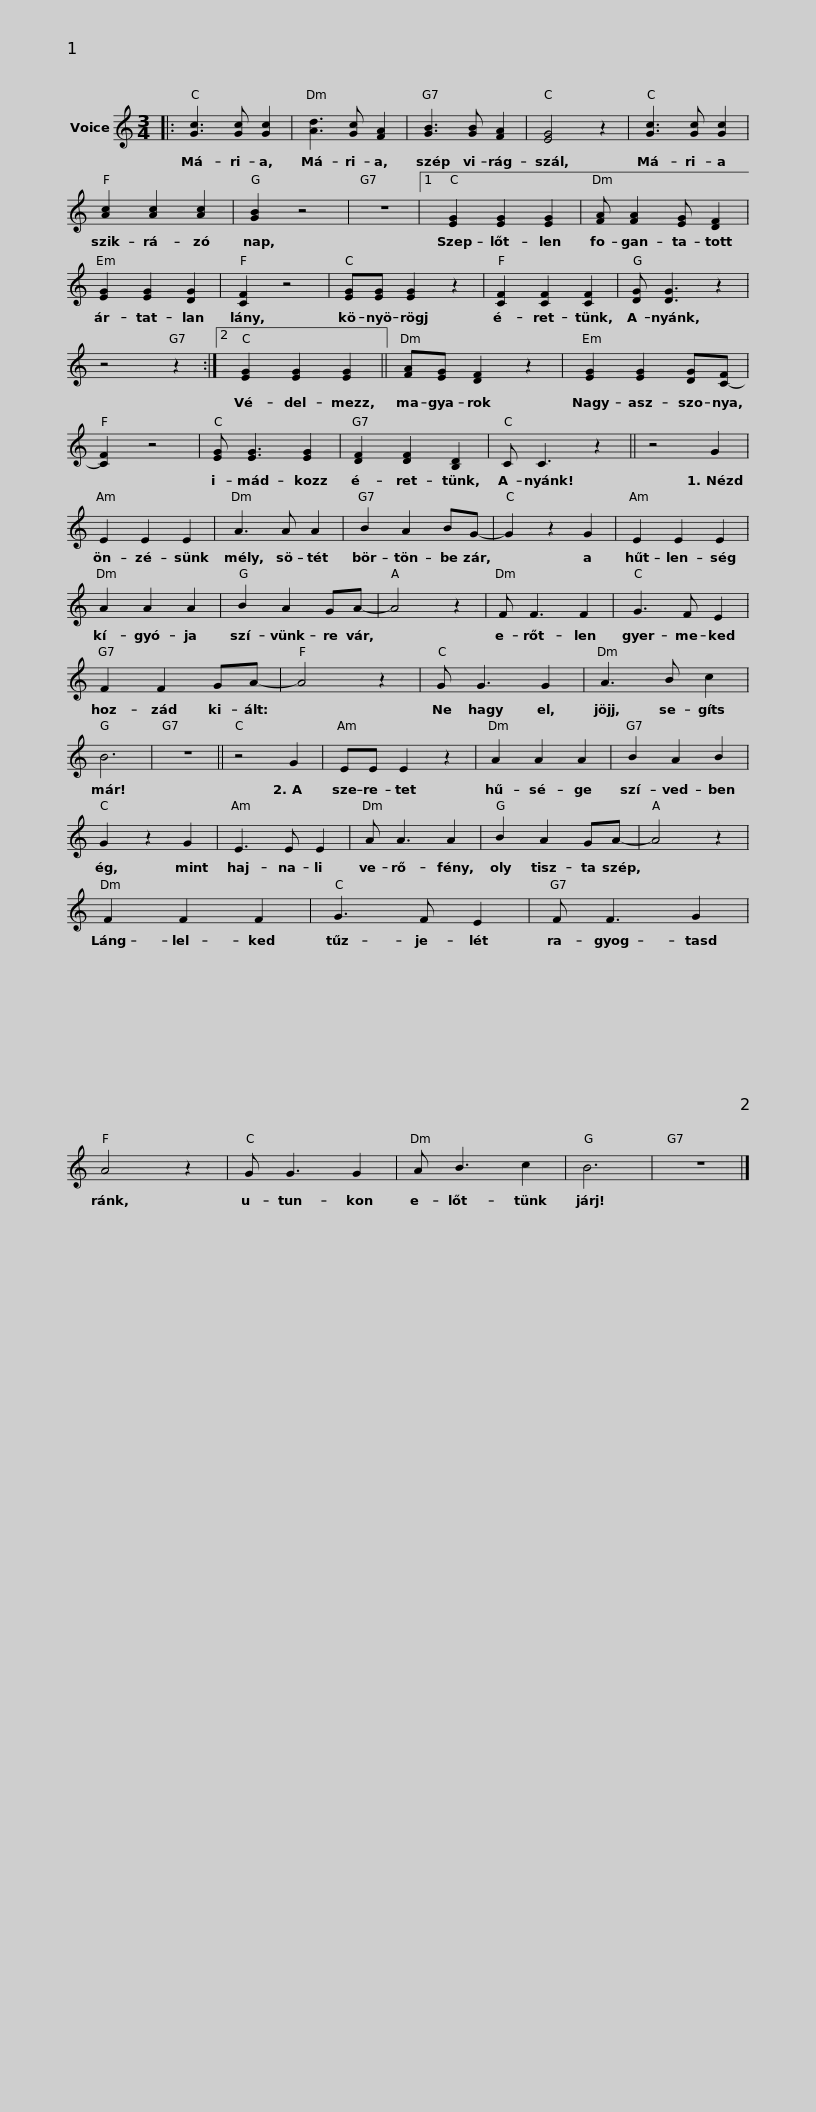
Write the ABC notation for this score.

X:1
L:1/8
M:3/4
I:linebreak $
K:C
V:1 treble
V:1
|: [Gc]3 [Gc] [Gc]2 | [Ad]3 [Gc] [FA]2 | [GB]3 [GB] [FA]2 | [EG]4 z2 | [Gc]3 [Gc] [Gc]2 | %5
 [Ac]2 [Ac]2 [Ac]2 | [GB]2 z4 | z6 |1$ [EG]2 [EG]2 [EG]2 | [FA] [FA]2 [EG] [DF]2 | %10
 [EG]2 [EG]2 [DG]2 | [CF]2 z4 | [EG][EG] [EG]2 z2 | [CF]2 [CF]2 [CF]2 | [DG] [DG]3 z2 | %15
 z4 z2 :|2$ [EG]2 [EG]2 [EG]2 || [FA][EG] [DF]2 z2 | [EG]2 [EG]2 [DG][C-F] | [CF]2 z4 | %20
 [EG] [EG]3 [EG]2 | [DF]2 [DF]2 [B,D]2 | C C3 z2 ||$ z4 G2 | E2 E2 E2 | %25
 A3 A A2 | B2 A2 BG- | G2 z2 G2 | E2 E2 E2 | A2 A2 A2 | %30
 B2 A2 GA- | A4 z2 |$ F F3 F2 | G3 F E2 | F2 F2 GA- | %35
 A4 z2 | G G3 G2 | A3 B c2 | B6 | z6 ||$ %40
 z4 G2 | EE E2 z2 | A2 A2 A2 | B2 A2 B2 | G2 z2 G2 | %45
 E3 E E2 | A A3 A2 | B2 A2 GA- | A4 z2 |$ F2 F2 F2 | %50
 G3 F E2 | F F3 G2 | A4 z2 | G G3 G2 | A B3 c2 | %55
 B6 | z6 |] %57
